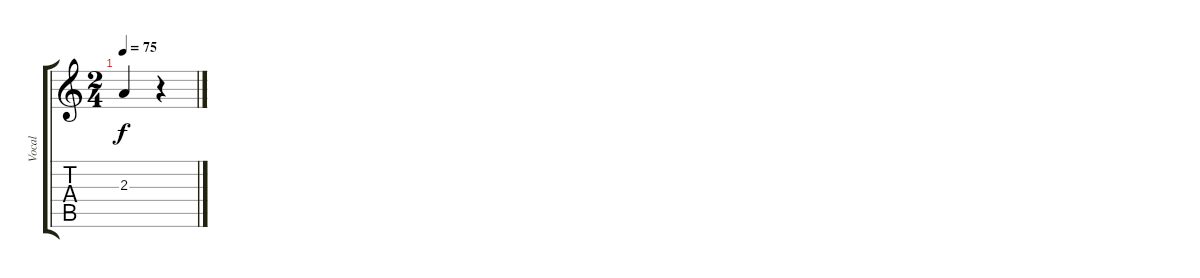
\track ("Vocal" "Vocal") {instrument electricguitarjazz}
\staff {score tabs}
\tuning (E4 B3 G3 D3 A2 E2) {hide}
\ts (2 4)
\tempo 75
\clef g2
\ks c
2.3.4{dy f} r.4
